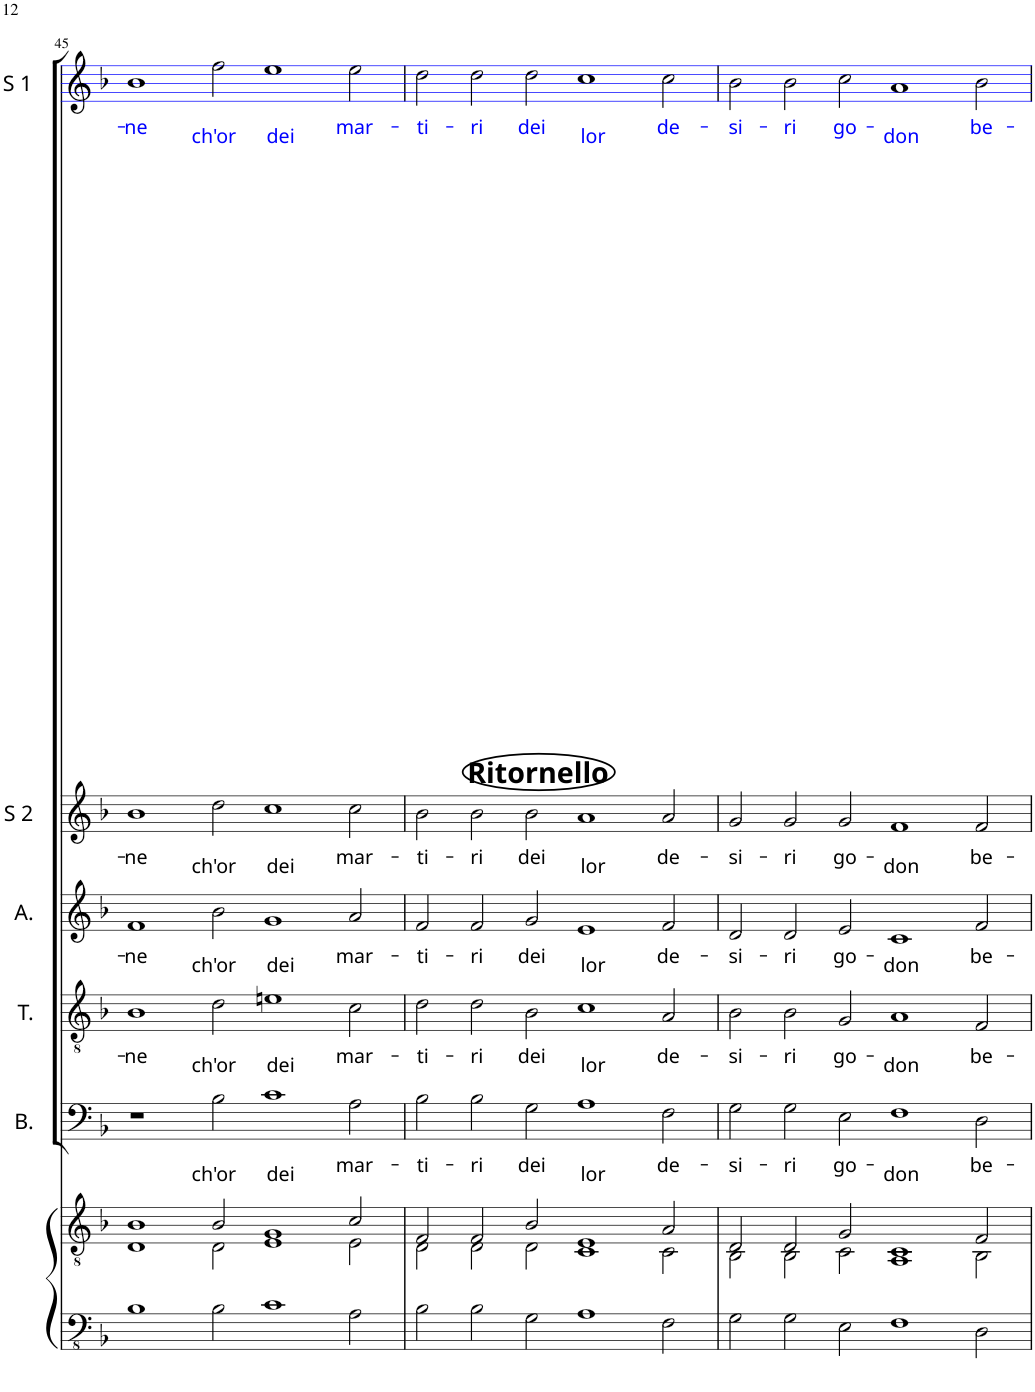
**kern	**kern	**kern	**text	**kern	**text	**kern	**text	**kern	**text	**kern	**text
*part6	*part6	*part5	*part5	*part4	*part4	*part3	*part3	*part2	*part2	*part1	*part1
*staff7	*staff6	*staff5	*staff5	*staff4	*staff4	*staff3	*staff3	*staff2	*staff2	*staff1	*staff1
*I"Piano	*	*I"B.	*	*I"T.	*	*I"A.	*	*I"S 2	*	*I"S 1	*
*I'Pno	*	*I'B.	*	*I'T.	*	*I'A.	*	*I'S 2	*	*I'S 1	*
!!LO:PB:g=z
*clefFv4	*clefGv2	*clefF4	*	*clefGv2	*	*clefG2	*	*clefG2	*	*clefG2	*
*k[b-]	*k[b-]	*k[b-]	*	*k[b-]	*	*k[b-]	*	*k[b-]	*	*k[b-]	*
*M6/2	*M6/2	*M6/2	*	*M6/2	*	*M6/2	*	*M6/2	*	*M6/2	*
=45	=45	=45	=45	=45	=45	=45	=45	=45	=45	=45	=45
*	*^	*	*	*	*	*	*	*	*	*	*
!	!	!	!	!	!	!	!	!	!	!	!LO:TX:b:B:t=Ritornello	!
!	!	!	!	!	!	!LO:LY:b	!	!LO:LY:b	!	!LO:LY:b	!	!LO:LY:b:color=#0000FF
1BB-	1B-	1D	1r	.	1B-	-ne	1f	-ne	1b-	-ne	1b-	-ne
!	!	!	!	!LO:LY:b	!	!LO:LY:b	!	!LO:LY:b	!	!LO:LY:b	!	!LO:LY:b:color=#0000FF
2BB-\	2B-/	2D\	2B-\	ch'or	2d\	ch'or	2b-\	ch'or	2dd\	ch'or	2ff\	ch'or
!	!	!	!	!LO:LY:b	!	!LO:LY:b	!	!LO:LY:b	!	!LO:LY:b	!	!LO:LY:b:color=#0000FF
1C	1G	1E	1c	dei	1en	dei	1g	dei	1cc	dei	1ee	dei
!	!	!	!	!LO:LY:b	!	!LO:LY:b	!	!LO:LY:b	!	!LO:LY:b	!	!LO:LY:b:color=#0000FF
2AA\	2c/	2E\	2A\	mar-	2c\	mar-	2a/	mar-	2cc\	mar-	2ee\	mar-
=46	=46	=46	=46	=46	=46	=46	=46	=46	=46	=46	=46	=46
!	!	!	!	!LO:LY:b	!	!LO:LY:b	!	!LO:LY:b	!	!LO:LY:b	!	!LO:LY:b:color=#0000FF
2BB-\	2F/	2D\	2B-\	-ti-	2d\	-ti-	2f/	-ti-	2b-\	-ti-	2dd\	-ti-
!	!	!	!	!LO:LY:b	!	!LO:LY:b	!	!LO:LY:b	!	!LO:LY:b	!	!LO:LY:b:color=#0000FF
2BB-\	2F/	2D\	2B-\	-ri	2d\	-ri	2f/	-ri	2b-\	-ri	2dd\	-ri
!	!	!	!	!LO:LY:b	!	!LO:LY:b	!	!LO:LY:b	!	!LO:LY:b	!	!LO:LY:b:color=#0000FF
2GG\	2B-/	2D\	2G\	dei	2B-\	dei	2g/	dei	2b-\	dei	2dd\	dei
!	!	!	!	!LO:LY:b	!	!LO:LY:b	!	!LO:LY:b	!	!LO:LY:b	!	!LO:LY:b:color=#0000FF
1AA	1E	1C	1A	lor	1c	lor	1e	lor	1a	lor	1cc	lor
!	!	!	!	!LO:LY:b	!	!LO:LY:b	!	!LO:LY:b	!	!LO:LY:b	!	!LO:LY:b:color=#0000FF
2FF\	2A/	2C\	2F\	de-	2A/	de-	2f/	de-	2a/	de-	2cc\	de-
=47	=47	=47	=47	=47	=47	=47	=47	=47	=47	=47	=47	=47
!	!	!	!	!LO:LY:b	!	!LO:LY:b	!	!LO:LY:b	!	!LO:LY:b	!	!LO:LY:b:color=#0000FF
2GG\	2D/	2BB-\	2G\	-si-	2B-\	-si-	2d/	-si-	2g/	-si-	2b-\	-si-
!	!	!	!	!LO:LY:b	!	!LO:LY:b	!	!LO:LY:b	!	!LO:LY:b	!	!LO:LY:b:color=#0000FF
2GG\	2D/	2BB-\	2G\	-ri	2B-\	-ri	2d/	-ri	2g/	-ri	2b-\	-ri
!	!	!	!	!LO:LY:b	!	!LO:LY:b	!	!LO:LY:b	!	!LO:LY:b	!	!LO:LY:b:color=#0000FF
2EE\	2G/	2C\	2E\	go-	2G/	go-	2e/	go-	2g/	go-	2cc\	go-
!	!	!	!	!LO:LY:b	!	!LO:LY:b	!	!LO:LY:b	!	!LO:LY:b	!	!LO:LY:b:color=#0000FF
1FF	1C	1AA	1F	-don	1A	-don	1c	-don	1f	-don	1a	-don
!	!	!	!	!LO:LY:b	!	!LO:LY:b	!	!LO:LY:b	!	!LO:LY:b	!	!LO:LY:b:color=#0000FF
2DD\	2F/	2BB-\	2D\	be-	2F/	be-	2f/	be-	2f/	be-	2b-\	be-
*	*v	*v	*	*	*	*	*	*	*	*	*	*
=	=	=	=	=	=	=	=	=	=	=	=
*-	*-	*-	*-	*-	*-	*-	*-	*-	*-	*-	*-
